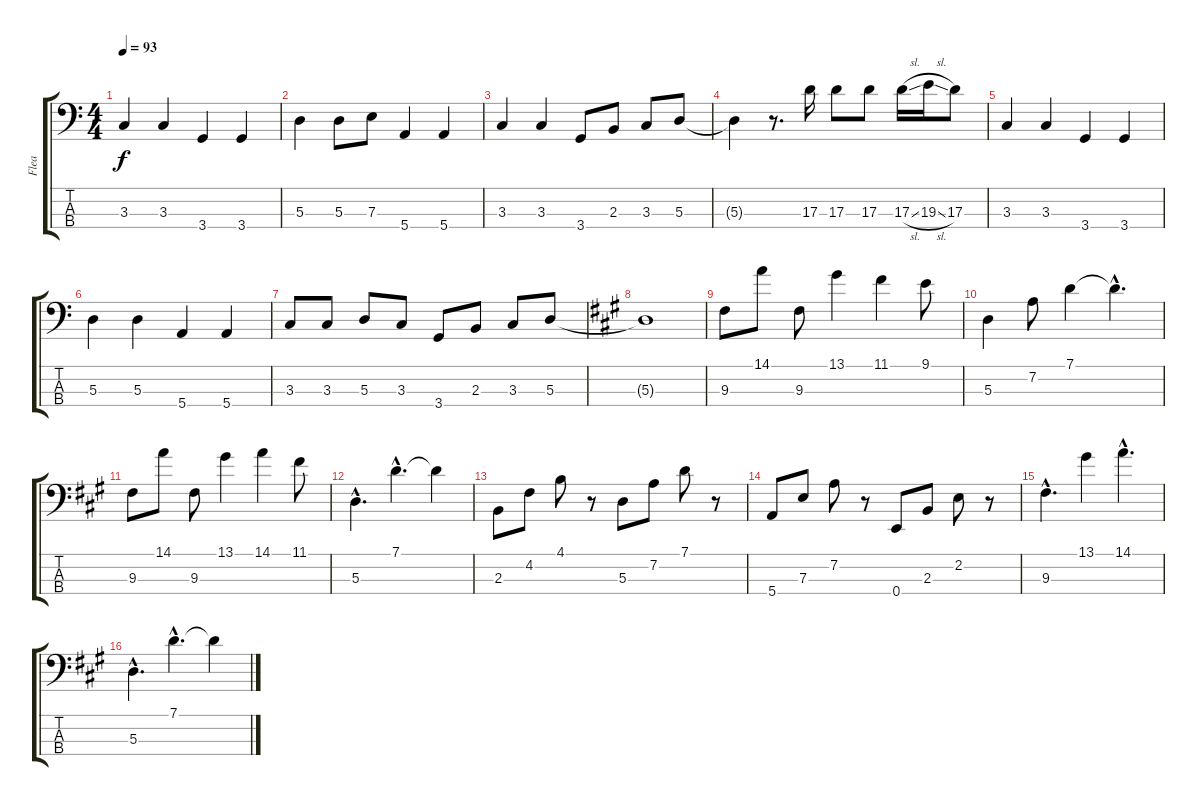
\track ("Flea" "Flea") {instrument electricbassfinger}
\staff {score tabs}
\tuning (G2 D2 A1 E1) {hide}
\ts (4 4)
\tempo 93
\clef f4
\ks c
3.3.4{dy f instrument electricbassfinger} 3.3.4 3.4.4 3.4.4 |
5.3.4 5.3.8 7.3.8 5.4.4 5.4.4 |
3.3.4 3.3.4 3.4.8 2.3.8 3.3.8 5.3.8 |
5.3{t}.4 r.8{d} 17.3.16 17.3.8 17.3.8 17.3{sl}.16 19.3{sl}.16 17.3.8 |
3.3.4{instrument electricbassfinger} 3.3.4 3.4.4 3.4.4 |
5.3.4 5.3.4 5.4.4 5.4.4 |
3.3.8 3.3.8 5.3.8 3.3.8 3.4.8 2.3.8 3.3.8 5.3.8 |
\ks a
5.3{t}.1 |
9.3.8 14.1.8 9.3.8 13.1.4 11.1.4 9.1.8 |
5.3.4 7.2.8 7.1.4 7.1{hac t}.4{d} |
9.3.8 14.1.8 9.3.8 13.1.4 14.1.4 11.1.8 |
5.3{hac}.4{d} 7.1{hac}.4{d} 7.1{t}.4 |
2.3.8 4.2.8 4.1.8 r.8 5.3.8 7.2.8 7.1.8 r.8 |
5.4.8 7.3.8 7.2.8 r.8 0.4.8 2.3.8 2.2.8 r.8 |
9.3{hac}.4{d} 13.1.4 14.1{hac}.4{d} |
5.3{hac}.4{d} 7.1{hac}.4{d} 7.1{t}.4
